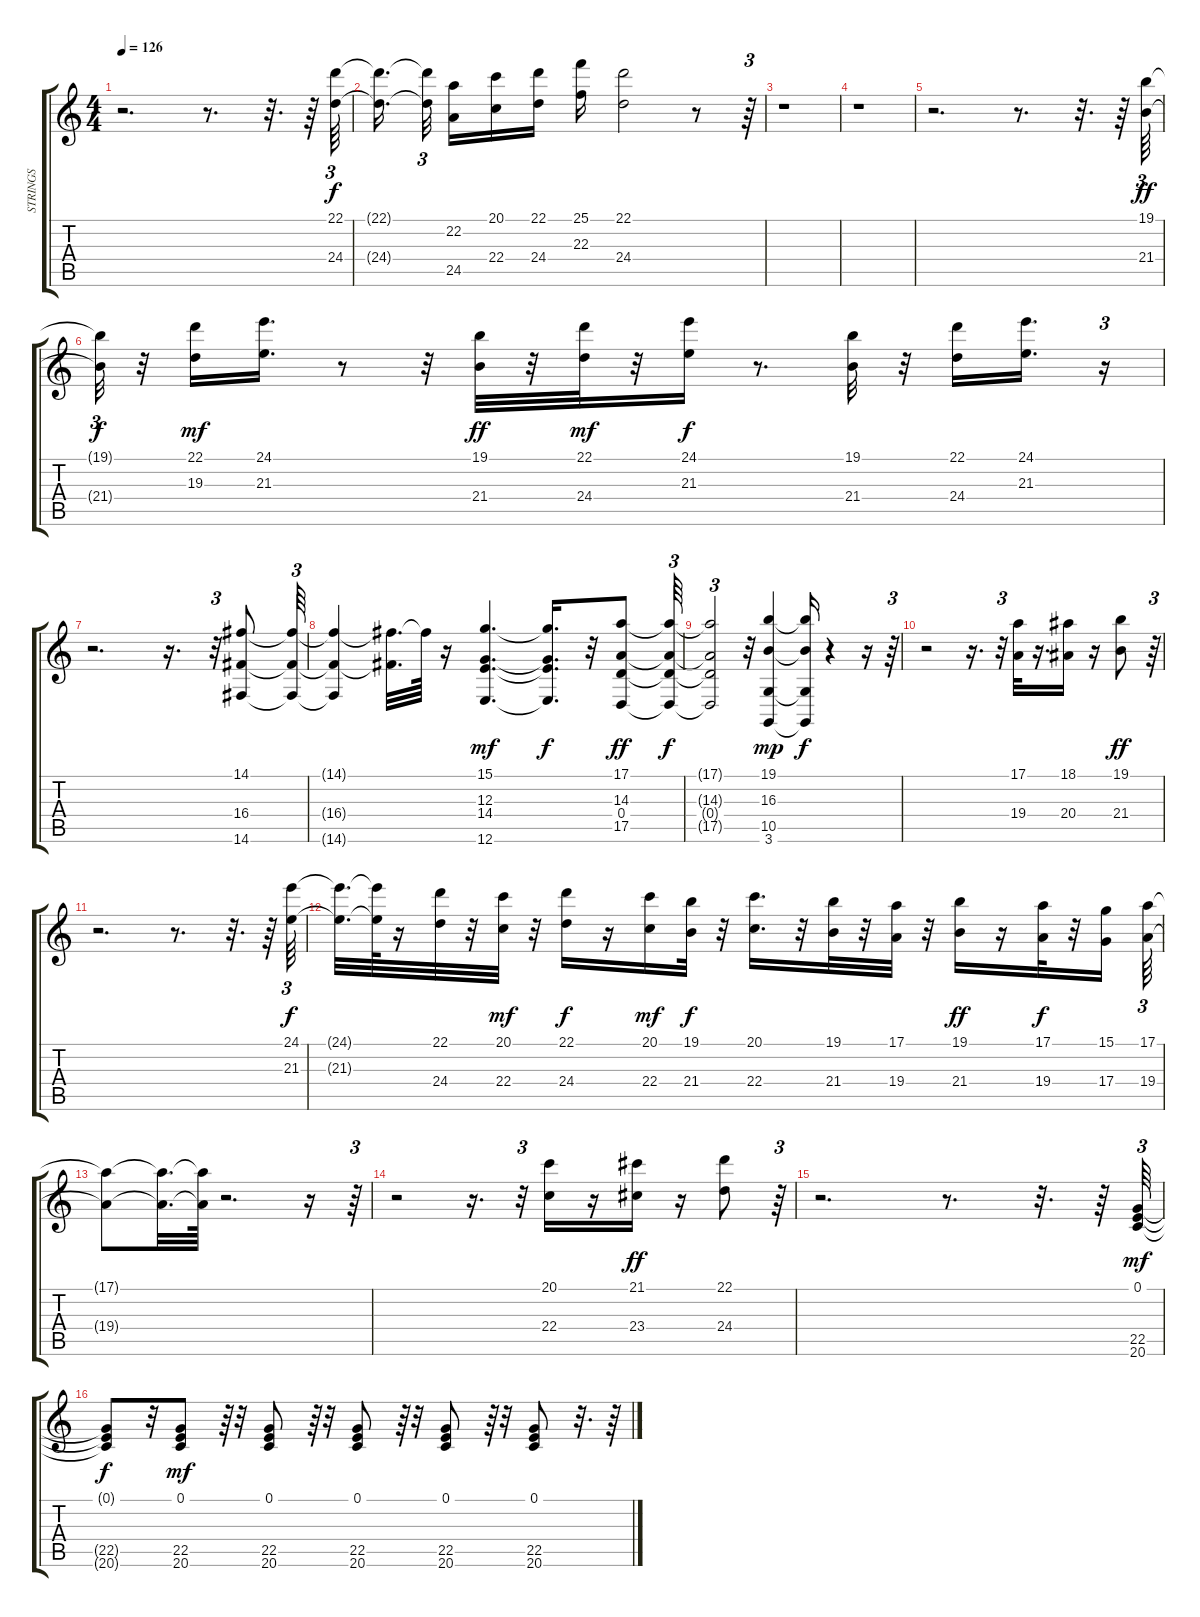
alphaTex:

\track ("STRINGS" "STRINGS") {instrument stringensemble1}
\staff {score tabs}
\tuning (E4 B3 G3 D3 A2 E2) {hide}
\ts (4 4)
\tempo 126
\clef g2
\ks c
r.2{d dy f} r.8{d} r.32{d} r.64 (22.1 24.4).64{tu (3 2)} |
(22.1{t} 24.4{t}).16{d} (22.1{t} 24.4{t}).32{tu (3 2)} (22.2 24.5).16 (20.1 22.4).16 (22.1 24.4).16 (25.1 22.3).16 (22.1 24.4).2 r.8 r.64{tu (3 2)} |
r.1 |
r.1 |
r.2{d} r.8{d} r.32{d} r.64 (19.1 21.4).64{tu (3 2) dy ff} |
(19.1{t} 21.4{t}).32{tu (3 2) dy f} r.32 (22.1 19.3).16{dy mf} (24.1 21.3).16{d} r.8 r.32 (19.1 21.4).32{dy ff} r.32 (22.1 24.4).32{dy mf} r.32 (24.1 21.3).16{dy f} r.8{d} (19.1 21.4).32 r.32 (22.1 24.4).16 (24.1 21.3).16{d} r.16{tu (3 2)} |
r.2{d} r.16{d} r.32{tu (3 2)} (14.1 16.4 14.6).8 (14.1{t} 16.4{t} 14.6{t}).64{tu (3 2)} |
(14.1{t} 16.4{t} 14.6{t}).4 (14.1{t} 16.4{t}).32{d} 14.1{t}.64 r.16 (15.1 12.3 14.4 12.6).4{d dy mf} (15.1{t} 12.3{t} 14.4{t} 12.6{t}).16{d dy f} r.32 (17.1 14.3 0.4 17.5).8{dy ff} (17.1{t} 14.3{t} 0.4{t} 17.5{t}).64{tu (3 2) dy f} |
(17.1{t} 14.3{t} 0.4{t} 17.5{t}).2{tu (3 2)} r.32 (19.1 16.3 10.5 3.6).4{dy mp} (19.1{t} 16.3{t} 10.5{t} 3.6{t}).16{dy f} r.4 r.16 r.64{tu (3 2)} |
r.2 r.16{d} r.32{tu (3 2)} (17.1 19.4).32 r.16{d} (18.1 20.4).16 r.16 (19.1 21.4).8{dy ff} r.64{tu (3 2)} |
r.2{d} r.8{d} r.32{d} r.64 (24.1 21.3).64{tu (3 2) dy f} |
(24.1{t} 21.3{t}).32{d} (24.1{t} 21.3{t}).64 r.16 (22.1 24.4).32 r.32 (20.1 22.4).32{dy mf} r.32 (22.1 24.4).16{dy f} r.16 (20.1 22.4).16{dy mf} (19.1 21.4).32{dy f} r.32 (20.1 22.4).16{d} r.32 (19.1 21.4).32 r.32 (17.1 19.4).32 r.32 (19.1 21.4).16{dy ff} r.16 (17.1 19.4).32{dy f} r.32 (15.1 17.4).16 (17.1 19.4).64{tu (3 2)} |
(17.1{t} 19.4{t}).8 (17.1{t} 19.4{t}).32{d} (17.1{t} 19.4{t}).64 r.2{d} r.16 r.64{tu (3 2)} |
r.2 r.16{d} r.32{tu (3 2)} (20.1 22.4).16 r.16 (21.1 23.4).16{dy ff} r.16 (22.1 24.4).8 r.64{tu (3 2)} |
r.2{d} r.8{d} r.32{d} r.64 (0.1 22.5 20.6).64{tu (3 2) dy mf} |
(0.1{t} 22.5{t} 20.6{t}).8{dy f} r.32 (0.1 22.5 20.6).8{dy mf} r.64{tu (3 2)} r.32 (0.1 22.5 20.6).8 r.64{tu (3 2)} r.32 (0.1 22.5 20.6).8 r.64{tu (3 2)} r.32 (0.1 22.5 20.6).8 r.64{tu (3 2)} r.32 (0.1 22.5 20.6).8 r.32{d} r.64
